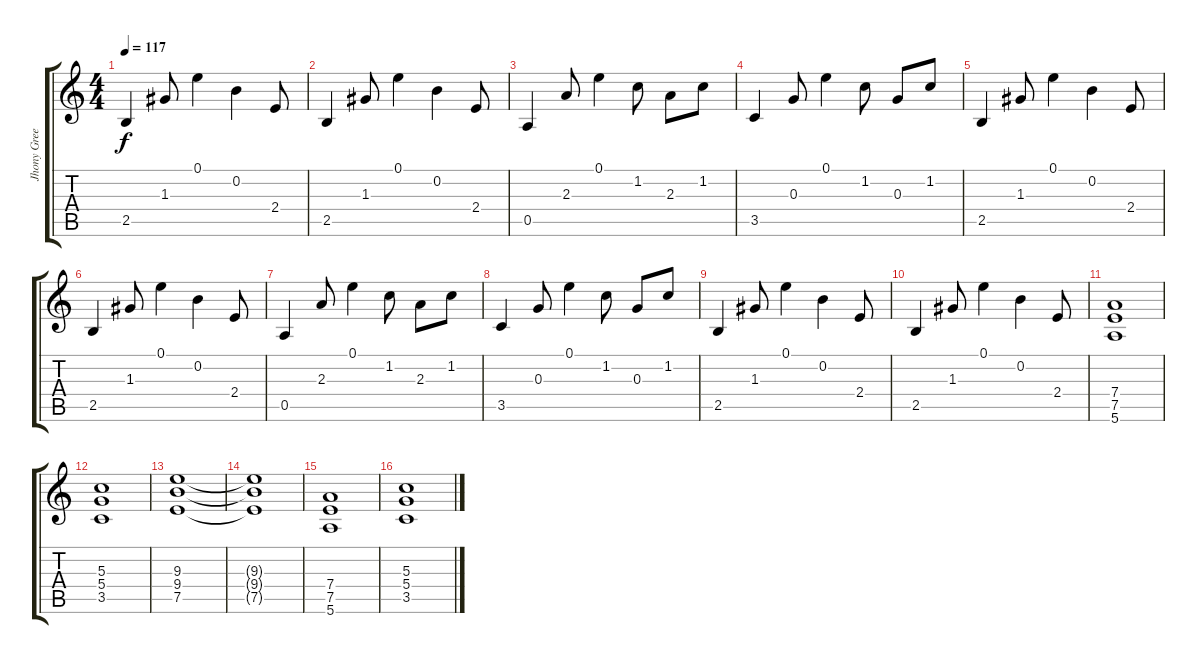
\track ("Jhony Greenwood" "Jhony Gree") {instrument overdrivenguitar}
\staff {score tabs}
\tuning (E4 B3 G3 D3 A2 E2) {hide}
\ts (4 4)
\tempo 117
\clef g2
\ks c
2.5.4{dy f} 1.3.8 0.1.4 0.2.4 2.4.8 |
2.5.4 1.3.8 0.1.4 0.2.4 2.4.8 |
0.5.4 2.3.8 0.1.4 1.2.8 2.3.8 1.2.8 |
3.5.4 0.3.8 0.1.4 1.2.8 0.3.8 1.2.8 |
2.5.4 1.3.8 0.1.4 0.2.4 2.4.8 |
2.5.4 1.3.8 0.1.4 0.2.4 2.4.8 |
0.5.4 2.3.8 0.1.4 1.2.8 2.3.8 1.2.8 |
3.5.4 0.3.8 0.1.4 1.2.8 0.3.8 1.2.8 |
2.5.4 1.3.8 0.1.4 0.2.4 2.4.8 |
2.5.4 1.3.8 0.1.4 0.2.4 2.4.8 |
(7.4 7.5 5.6).1 |
(5.3 5.4 3.5).1 |
(9.3 9.4 7.5).1 |
(9.3{t} 9.4{t} 7.5{t}).1 |
(7.4 7.5 5.6).1 |
(5.3 5.4 3.5).1
